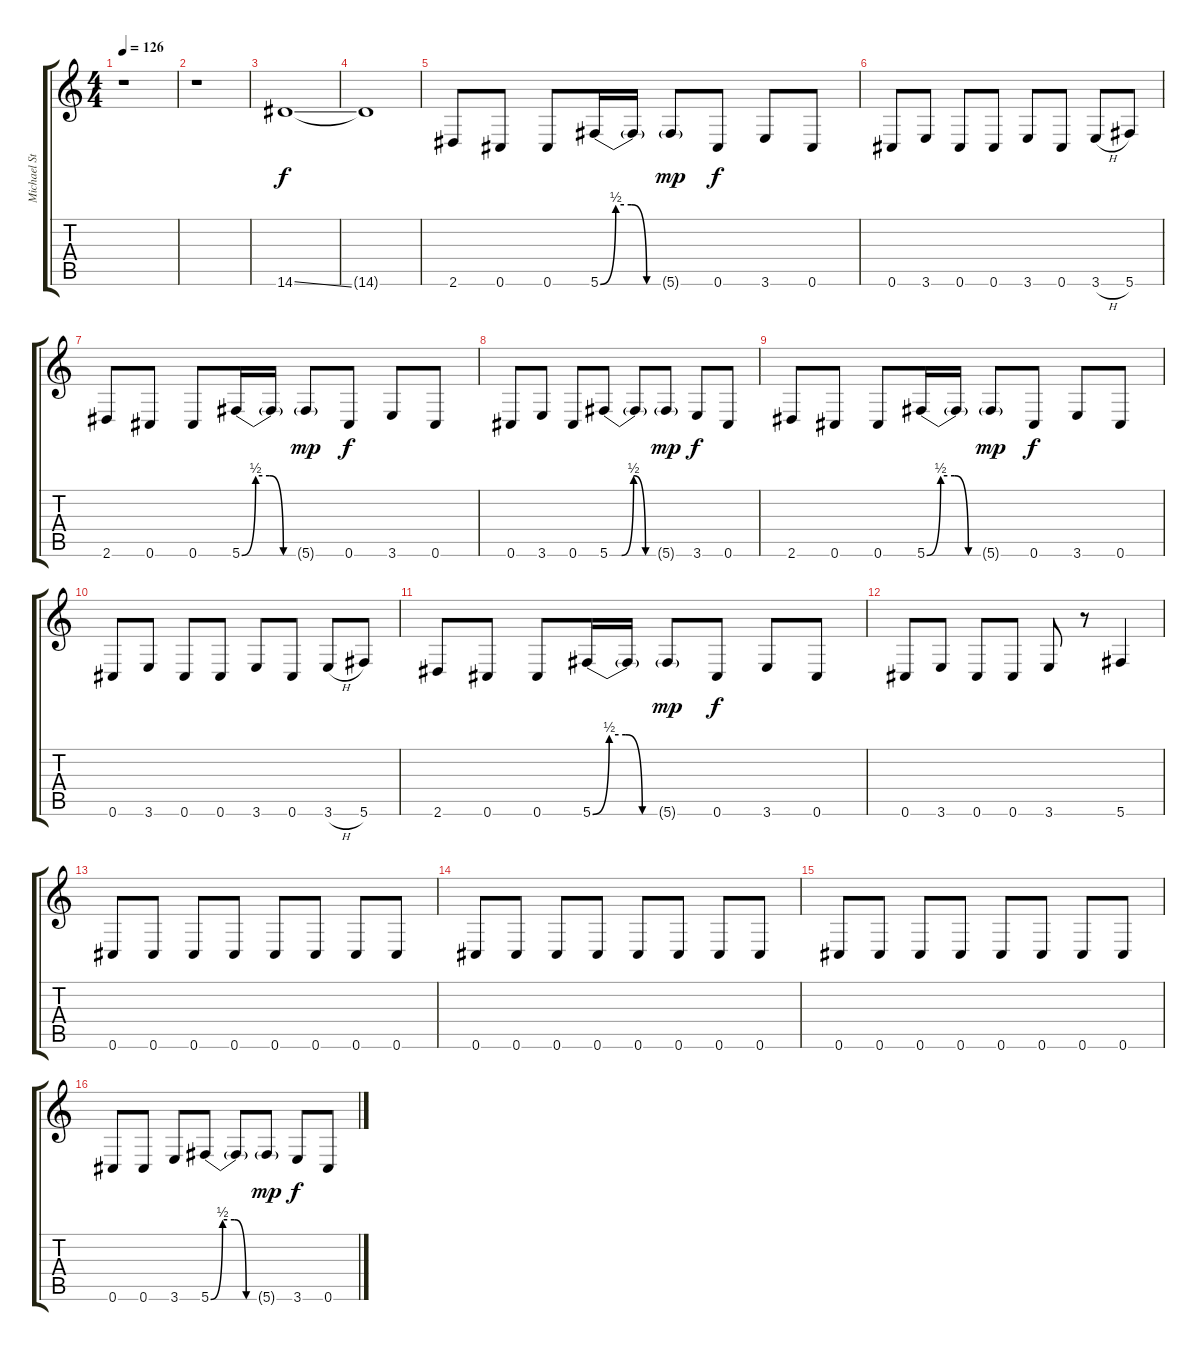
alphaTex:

\track ("Michael Starr - Bass" "Michael St") {instrument electricbasspick}
\staff {score tabs}
\tuning (Eb4 Bb3 Gb3 Db3 Ab2 Db2) {hide}
\ts (4 4)
\tempo 126
\clef g2
\ks c
r.1{dy f instrument electricbasspick} |
r.1 |
14.6{ss}.1 |
14.6{t}.1 |
2.6.8 0.6.8 0.6.8 5.6{be (custom 0 0 15 2 30 2 45 0 60 0)}.16 5.6{t}.16 5.6{g}.8{dy mp} 0.6.8{dy f} 3.6.8 0.6.8 |
0.6.8 3.6.8 0.6.8 0.6.8 3.6.8 0.6.8 3.6{h}.8 5.6.8 |
2.6.8 0.6.8 0.6.8 5.6{be (custom 0 0 15 2 30 2 45 0 60 0)}.16 5.6{t}.16 5.6{g}.8{dy mp} 0.6.8{dy f} 3.6.8 0.6.8 |
0.6.8 3.6.8 0.6.8 5.6{be (custom 0 0 15 0 30 2 45 0 60 0)}.8 5.6{t}.8 5.6{g}.8{dy mp} 3.6.8{dy f} 0.6.8 |
2.6.8 0.6.8 0.6.8 5.6{be (custom 0 0 15 2 30 2 45 0 60 0)}.16 5.6{t}.16 5.6{g}.8{dy mp} 0.6.8{dy f} 3.6.8 0.6.8 |
0.6.8 3.6.8 0.6.8 0.6.8 3.6.8 0.6.8 3.6{h}.8 5.6.8 |
2.6.8 0.6.8 0.6.8 5.6{be (custom 0 0 15 2 30 2 45 0 60 0)}.16 5.6{t}.16 5.6{g}.8{dy mp} 0.6.8{dy f} 3.6.8 0.6.8 |
0.6.8 3.6.8 0.6.8 0.6.8 3.6.8 r.8 5.6.4 |
0.6.8 0.6.8 0.6.8 0.6.8 0.6.8 0.6.8 0.6.8 0.6.8 |
0.6.8 0.6.8 0.6.8 0.6.8 0.6.8 0.6.8 0.6.8 0.6.8 |
0.6.8 0.6.8 0.6.8 0.6.8 0.6.8 0.6.8 0.6.8 0.6.8 |
0.6.8 0.6.8 3.6.8 5.6{be (custom 0 0 15 2 30 2 45 0 60 0)}.8 5.6{t}.8 5.6{g}.8{dy mp} 3.6.8{dy f} 0.6.8
